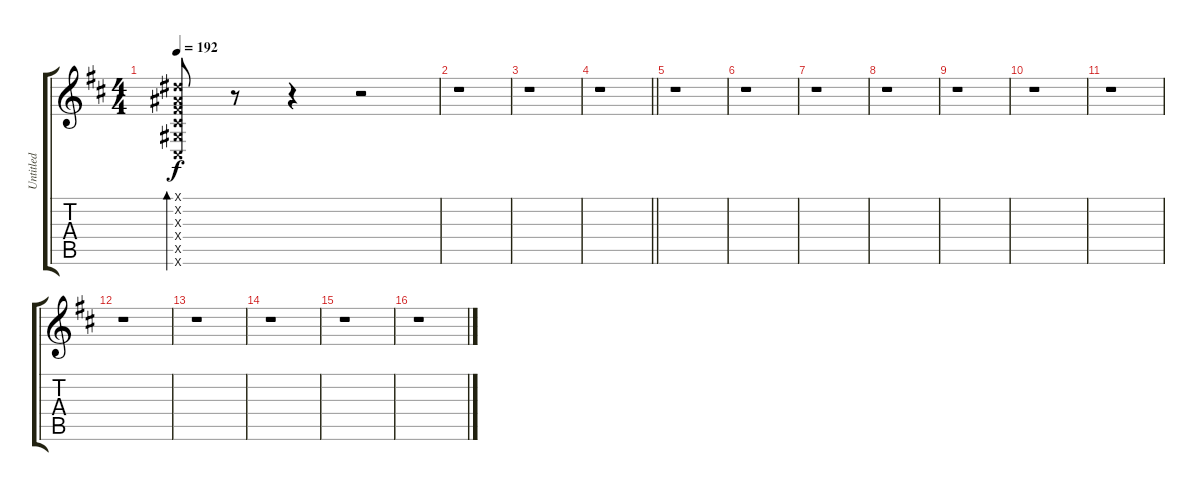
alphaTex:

\track ("Untitled" "Untitled") {instrument distortionguitar}
\staff {score tabs}
\tuning (Eb4 Bb3 Gb3 Db3 Ab2 Db2) {hide}
\ts (4 4)
\tempo 192
\clef g2
\ks d
(0.1{x} 0.2{x} 0.3{x} 0.4{x} 0.5{x} 0.6{x}).8{bd 30 dy f} r.8 r.4 r.2 |
r.1 |
r.1 |
\barLineRight lightlight
r.1 |
r.1 |
r.1 |
r.1 |
r.1 |
r.1 |
r.1 |
r.1 |
r.1 |
r.1 |
r.1 |
r.1 |
r.1
